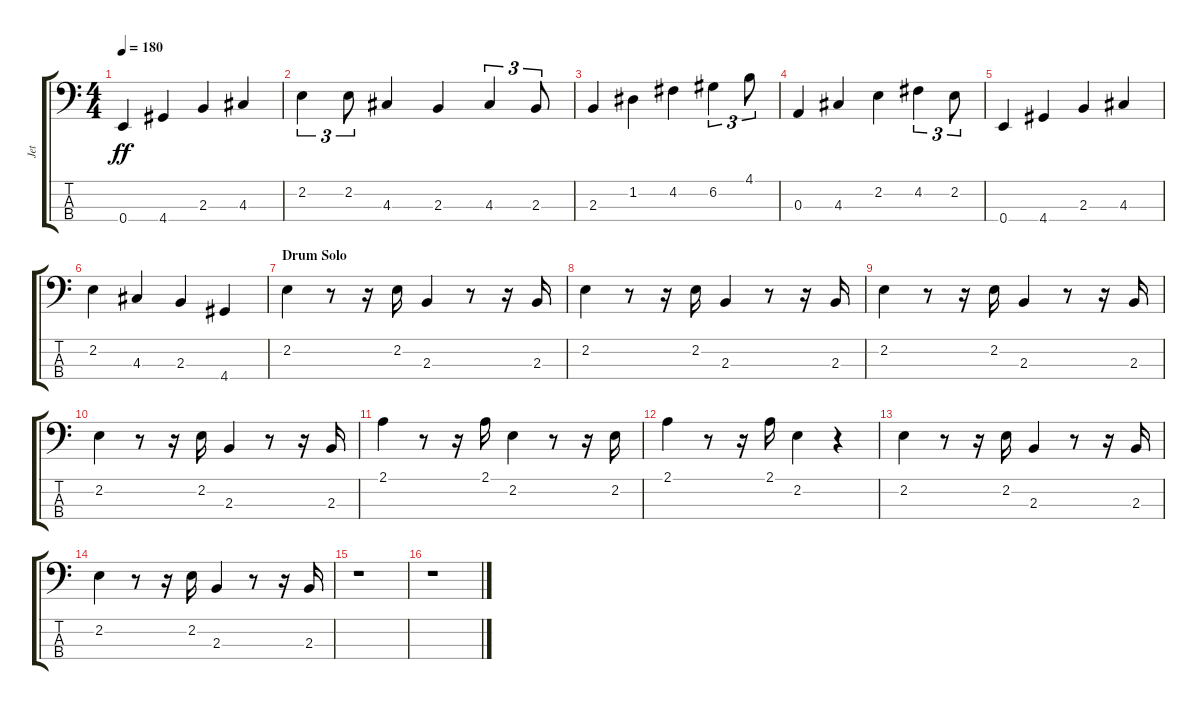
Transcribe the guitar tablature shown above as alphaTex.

\track ("Jet" "Jet") {instrument acousticbass}
\staff {score tabs}
\tuning (G2 D2 A1 E1) {hide}
\ts (4 4)
\tempo 180
\clef f4
\ks c
0.4.4{dy ff} 4.4.4 2.3.4 4.3.4 |
2.2.4{tu (3 2)} 2.2.8{tu (3 2)} 4.3.4 2.3.4 4.3.4{tu (3 2)} 2.3.8{tu (3 2)} |
2.3.4 1.2.4 4.2.4 6.2.4{tu (3 2)} 4.1.8{tu (3 2)} |
0.3.4 4.3.4 2.2.4 4.2.4{tu (3 2)} 2.2.8{tu (3 2)} |
0.4.4 4.4.4 2.3.4 4.3.4 |
2.2.4 4.3.4 2.3.4 4.4.4 |
\section ("" "Drum Solo")
2.2.4 r.8 r.16 2.2.16 2.3.4 r.8 r.16 2.3.16 |
2.2.4 r.8 r.16 2.2.16 2.3.4 r.8 r.16 2.3.16 |
2.2.4 r.8 r.16 2.2.16 2.3.4 r.8 r.16 2.3.16 |
2.2.4 r.8 r.16 2.2.16 2.3.4 r.8 r.16 2.3.16 |
2.1.4 r.8 r.16 2.1.16 2.2.4 r.8 r.16 2.2.16 |
2.1.4 r.8 r.16 2.1.16 2.2.4 r.4 |
2.2.4 r.8 r.16 2.2.16 2.3.4 r.8 r.16 2.3.16 |
2.2.4 r.8 r.16 2.2.16 2.3.4 r.8 r.16 2.3.16 |
r.1 |
r.1
